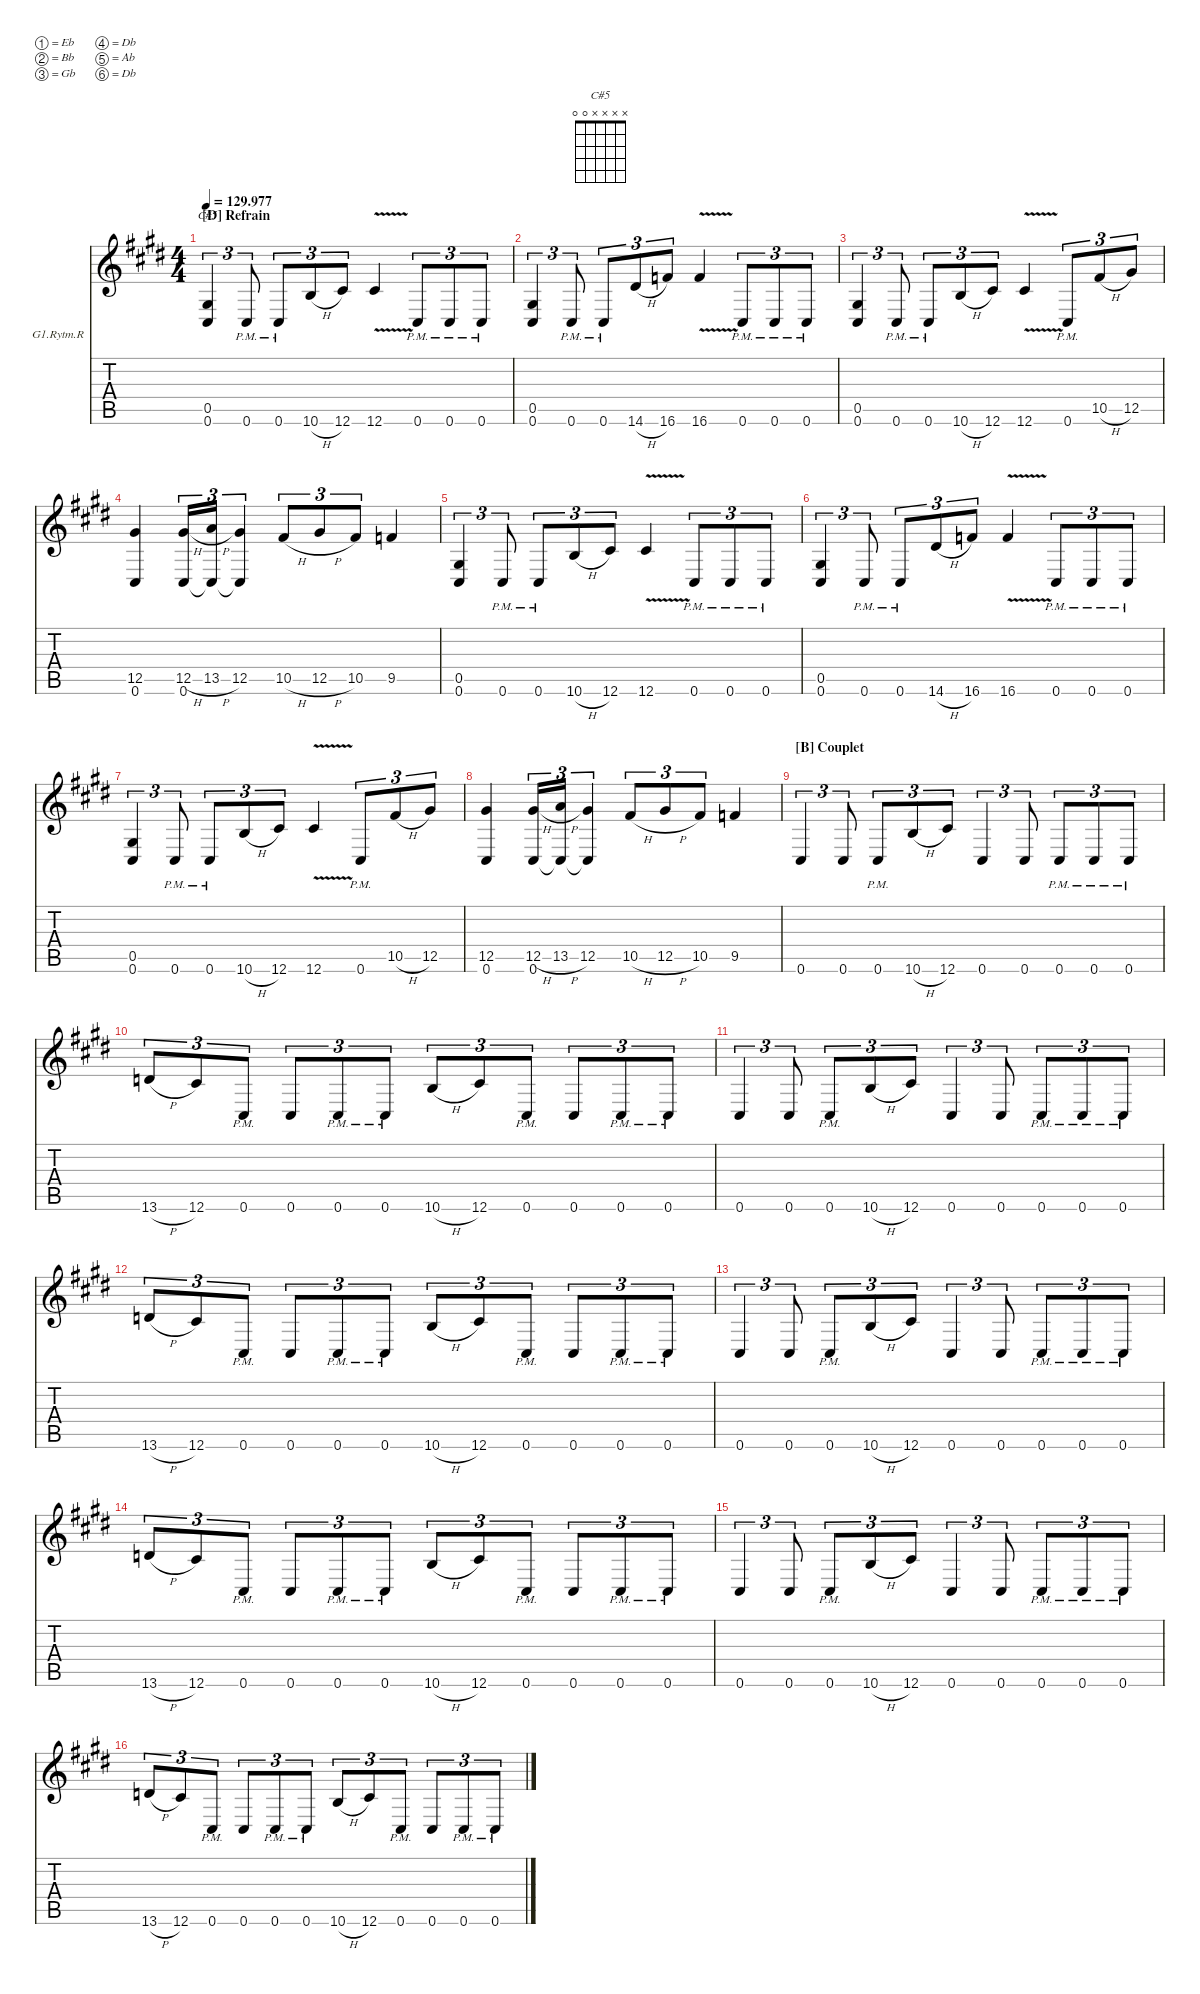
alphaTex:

\defaultSystemsLayout 4
\hideDynamics
\bracketExtendMode nobrackets
\firstSystemTrackNameOrientation horizontal
\otherSystemsTrackNameOrientation horizontal
\track ("GTR1_Rythm R" "G1.Rytm.R") {defaultSystemsLayout 4 instrument distortionguitar}
\staff {score tabs}
\tuning (Eb4 Bb3 Gb3 Db3 Ab2 Db2)
\chord ("C#5" x x x x 0 0) {showfingering false}
\ts (4 4)
\section ("D" "Refrain")
\tempo
129.977
\accidentals auto
\clef g2
\ottava regular
\simile none
\ks e
(0.6 0.5).4{tu (3 2) ch "C#5" dy mf} 0.6{pm}.8{tu (3 2)} 0.6{pm}.8{tu (3 2)} 10.6{h}.8{tu (3 2)} 12.6.8{tu (3 2)} 12.6{v}.4 0.6{pm}.8{tu (3 2)} 0.6{pm}.8{tu (3 2)} 0.6{pm}.8{tu (3 2)} |
(0.6 0.5).4{tu (3 2)} 0.6{pm}.8{tu (3 2)} 0.6{pm}.8{tu (3 2)} 14.6{h}.8{tu (3 2)} 16.6.8{tu (3 2)} 16.6{v}.4 0.6{pm}.8{tu (3 2)} 0.6{pm}.8{tu (3 2)} 0.6{pm}.8{tu (3 2)} |
(0.6 0.5).4{tu (3 2)} 0.6{pm}.8{tu (3 2)} 0.6{pm}.8{tu (3 2)} 10.6{h}.8{tu (3 2)} 12.6.8{tu (3 2)} 12.6{v}.4 0.6{pm}.8{tu (3 2)} 10.5{h}.8{tu (3 2)} 12.5.8{tu (3 2)} |
(12.5 0.6).4 (12.5{h} 0.6).16{tu (3 2)} (13.5{h} 0.6{t}).16{tu (3 2)} (12.5 0.6{t}).4{tu (3 2)} 10.5{h}.8{tu (3 2)} 12.5{h}.8{tu (3 2)} 10.5.8{tu (3 2)} 9.5.4 |
(0.6 0.5).4{tu (3 2)} 0.6{pm}.8{tu (3 2)} 0.6{pm}.8{tu (3 2)} 10.6{h}.8{tu (3 2)} 12.6.8{tu (3 2)} 12.6{v}.4 0.6{pm}.8{tu (3 2)} 0.6{pm}.8{tu (3 2)} 0.6{pm}.8{tu (3 2)} |
(0.6 0.5).4{tu (3 2)} 0.6{pm}.8{tu (3 2)} 0.6{pm}.8{tu (3 2)} 14.6{h}.8{tu (3 2)} 16.6.8{tu (3 2)} 16.6{v}.4 0.6{pm}.8{tu (3 2)} 0.6{pm}.8{tu (3 2)} 0.6{pm}.8{tu (3 2)} |
(0.6 0.5).4{tu (3 2)} 0.6{pm}.8{tu (3 2)} 0.6{pm}.8{tu (3 2)} 10.6{h}.8{tu (3 2)} 12.6.8{tu (3 2)} 12.6{v}.4 0.6{pm}.8{tu (3 2)} 10.5{h}.8{tu (3 2)} 12.5.8{tu (3 2)} |
(12.5 0.6).4 (12.5{h} 0.6).16{tu (3 2)} (13.5{h} 0.6{t}).16{tu (3 2)} (12.5 0.6{t}).4{tu (3 2)} 10.5{h}.8{tu (3 2)} 12.5{h}.8{tu (3 2)} 10.5.8{tu (3 2)} 9.5.4 |
\section ("B" "Couplet")
0.6.4{tu (3 2)} 0.6.8{tu (3 2)} 0.6{pm}.8{tu (3 2)} 10.6{h}.8{tu (3 2)} 12.6.8{tu (3 2)} 0.6.4{tu (3 2)} 0.6.8{tu (3 2)} 0.6{pm}.8{tu (3 2)} 0.6{pm}.8{tu (3 2)} 0.6{pm}.8{tu (3 2)} |
13.6{h}.8{tu (3 2)} 12.6.8{tu (3 2)} 0.6{pm}.8{tu (3 2)} 0.6.8{tu (3 2)} 0.6{pm}.8{tu (3 2)} 0.6{pm}.8{tu (3 2)} 10.6{h}.8{tu (3 2)} 12.6.8{tu (3 2)} 0.6{pm}.8{tu (3 2)} 0.6.8{tu (3 2)} 0.6{pm}.8{tu (3 2)} 0.6{pm}.8{tu (3 2)} |
0.6.4{tu (3 2)} 0.6.8{tu (3 2)} 0.6{pm}.8{tu (3 2)} 10.6{h}.8{tu (3 2)} 12.6.8{tu (3 2)} 0.6.4{tu (3 2)} 0.6.8{tu (3 2)} 0.6{pm}.8{tu (3 2)} 0.6{pm}.8{tu (3 2)} 0.6{pm}.8{tu (3 2)} |
13.6{h}.8{tu (3 2)} 12.6.8{tu (3 2)} 0.6{pm}.8{tu (3 2)} 0.6.8{tu (3 2)} 0.6{pm}.8{tu (3 2)} 0.6{pm}.8{tu (3 2)} 10.6{h}.8{tu (3 2)} 12.6.8{tu (3 2)} 0.6{pm}.8{tu (3 2)} 0.6.8{tu (3 2)} 0.6{pm}.8{tu (3 2)} 0.6{pm}.8{tu (3 2)} |
0.6.4{tu (3 2)} 0.6.8{tu (3 2)} 0.6{pm}.8{tu (3 2)} 10.6{h}.8{tu (3 2)} 12.6.8{tu (3 2)} 0.6.4{tu (3 2)} 0.6.8{tu (3 2)} 0.6{pm}.8{tu (3 2)} 0.6{pm}.8{tu (3 2)} 0.6{pm}.8{tu (3 2)} |
13.6{h}.8{tu (3 2)} 12.6.8{tu (3 2)} 0.6{pm}.8{tu (3 2)} 0.6.8{tu (3 2)} 0.6{pm}.8{tu (3 2)} 0.6{pm}.8{tu (3 2)} 10.6{h}.8{tu (3 2)} 12.6.8{tu (3 2)} 0.6{pm}.8{tu (3 2)} 0.6.8{tu (3 2)} 0.6{pm}.8{tu (3 2)} 0.6{pm}.8{tu (3 2)} |
0.6.4{tu (3 2)} 0.6.8{tu (3 2)} 0.6{pm}.8{tu (3 2)} 10.6{h}.8{tu (3 2)} 12.6.8{tu (3 2)} 0.6.4{tu (3 2)} 0.6.8{tu (3 2)} 0.6{pm}.8{tu (3 2)} 0.6{pm}.8{tu (3 2)} 0.6{pm}.8{tu (3 2)} |
13.6{h}.8{tu (3 2)} 12.6.8{tu (3 2)} 0.6{pm}.8{tu (3 2)} 0.6.8{tu (3 2)} 0.6{pm}.8{tu (3 2)} 0.6{pm}.8{tu (3 2)} 10.6{h}.8{tu (3 2)} 12.6.8{tu (3 2)} 0.6{pm}.8{tu (3 2)} 0.6.8{tu (3 2)} 0.6{pm}.8{tu (3 2)} 0.6{pm}.8{tu (3 2)}
